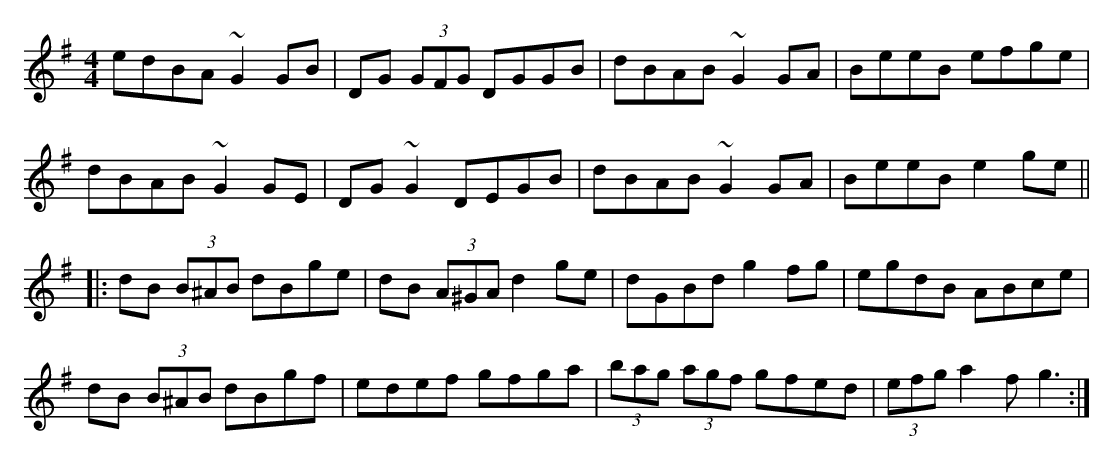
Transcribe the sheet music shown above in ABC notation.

X:1
M:4/4
K:G
edBA ~G2GB|DG (3GFG DGGB|dBAB ~G2GA|BeeB efge|
dBAB ~G2GE|DG~G2 DEGB|dBAB ~G2GA|BeeB e2ge||
|:dB (3B^AB dBge|dB (3A^GA d2ge|dGBd g2fg|egdB ABce|
dB (3B^AB dBgf|edef gfga|(3bag (3agf gfed|(3efg a2 f g3:|
